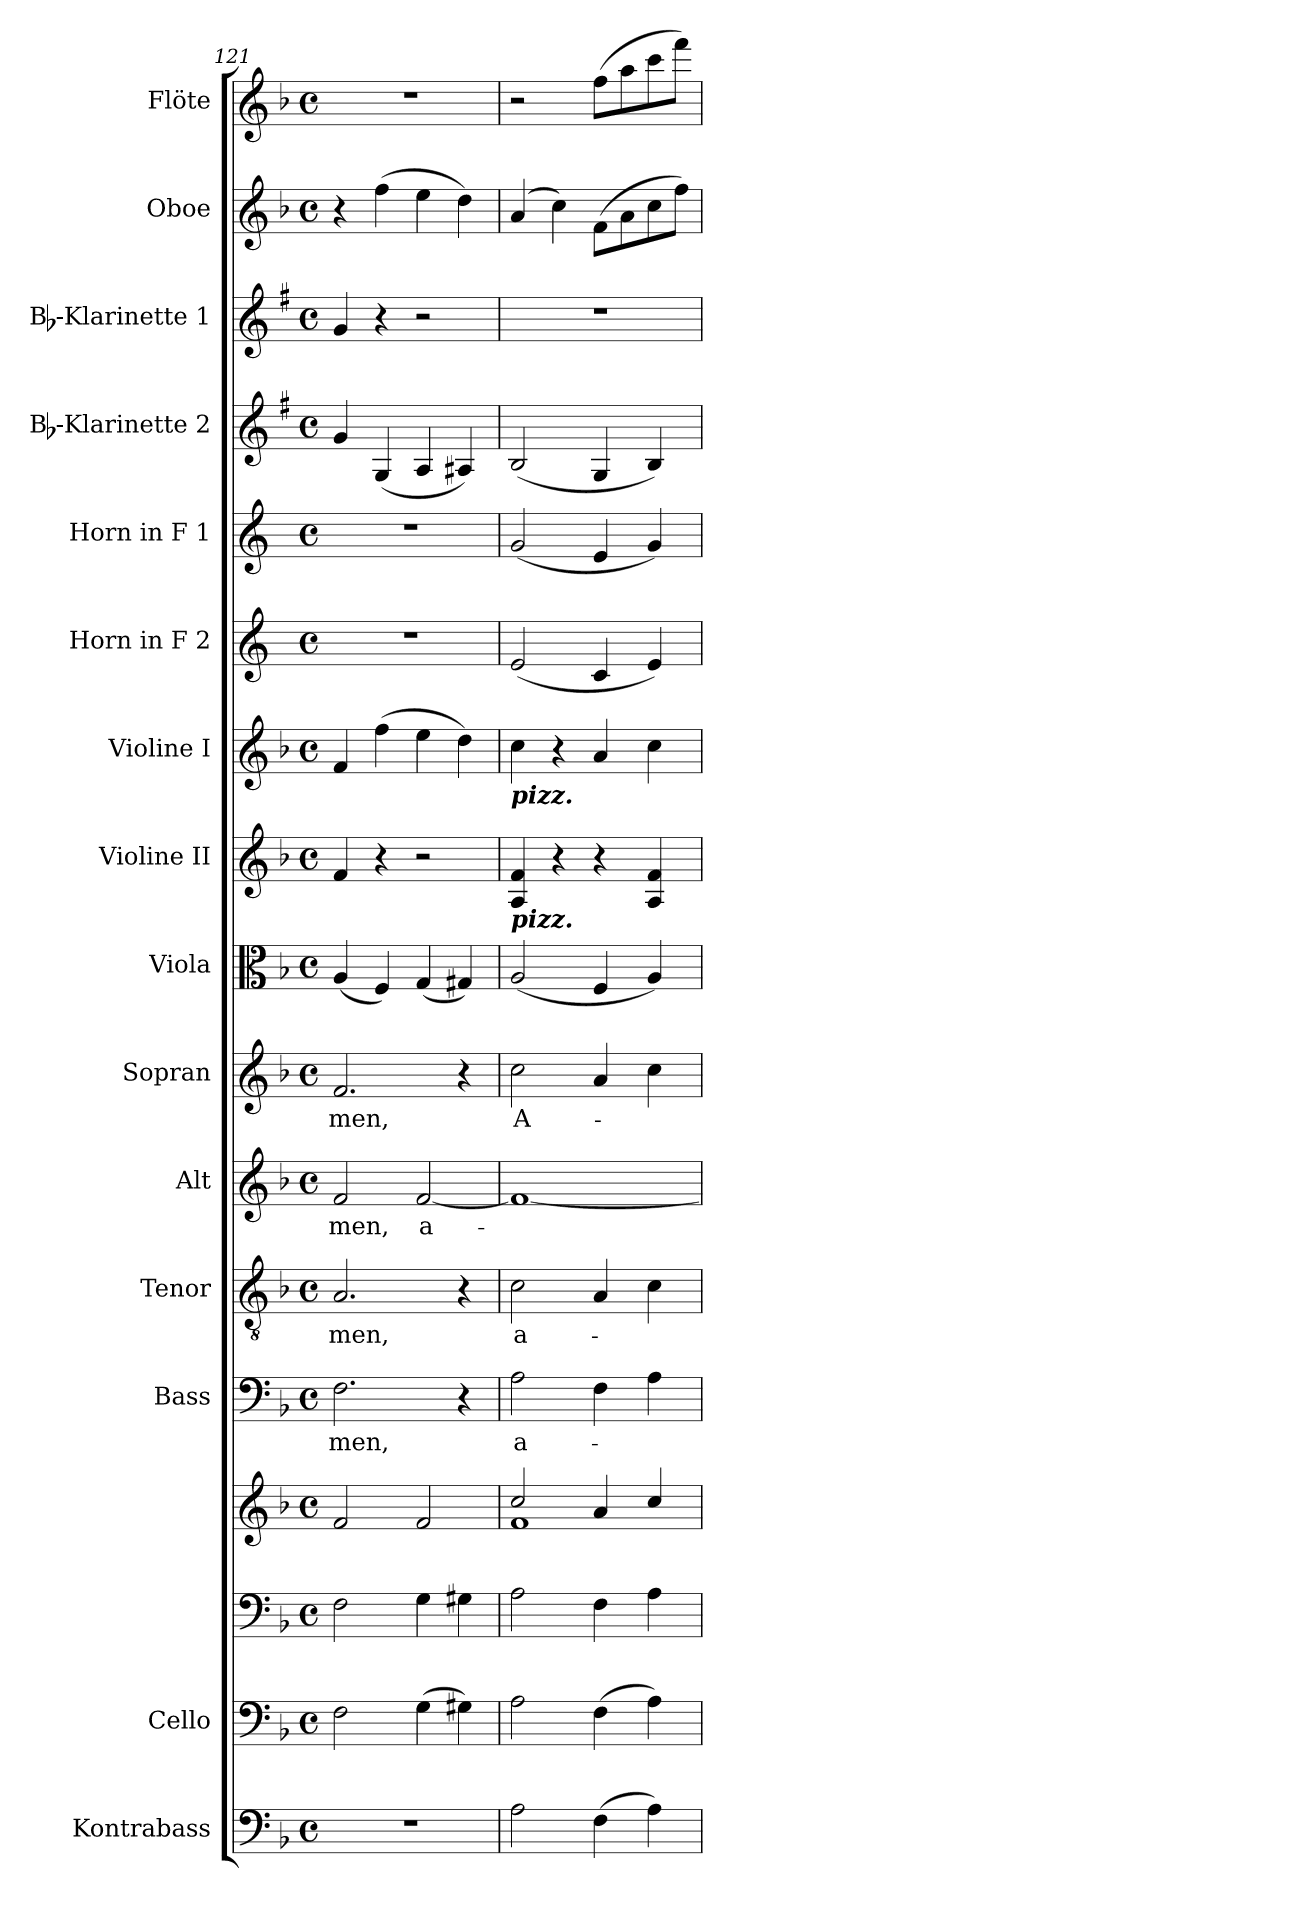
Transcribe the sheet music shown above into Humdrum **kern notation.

**kern	**kern	**kern	**kern	**kern	**text	**kern	**text	**kern	**text	**kern	**text	**kern	**kern	**kern	**kern	**kern	**kern	**kern	**kern	**kern
*part16	*part15	*part14	*part14	*part13	*part13	*part12	*part12	*part11	*part11	*part10	*part10	*part9	*part8	*part7	*part6	*part5	*part4	*part3	*part2	*part1
*staff17	*staff16	*staff15	*staff14	*staff13	*staff13	*staff12	*staff12	*staff11	*staff11	*staff10	*staff10	*staff9	*staff8	*staff7	*staff6	*staff5	*staff4	*staff3	*staff2	*staff1
*I"Kontrabass	*I"Cello	*	*	*I"Bass	*	*I"Tenor	*	*I"Alt	*	*I"Sopran	*	*I"Viola	*I"Violine II	*I"Violine I	*I"Horn in F 2	*I"Horn in F 1	*I"Bb-Klarinette 2	*I"Bb-Klarinette 1	*I"Oboe	*I"Flöte
*I'Kb.	*	*	*	*I'B.	*	*I'T.	*	*I'A.	*	*I'S.	*	*I'Vla.	*I'Vl. II	*I'Vl. I	*	*	*I'Bb Kl. 2	*I'Bb Kl. 1	*I'Ob.	*I'Fl.
*clefF4	*clefF4	*clefF4	*clefG2	*clefF4	*	*clefGv2	*	*clefG2	*	*clefG2	*	*clefC3	*clefG2	*clefG2	*clefG2	*clefG2	*clefG2	*clefG2	*clefG2	*clefG2
*ITrd7c12	*	*	*	*	*	*	*	*	*	*	*	*	*	*	*ITrd4c7	*ITrd4c7	*ITrd1c2	*ITrd1c2	*	*
*k[b-]	*k[b-]	*k[b-]	*k[b-]	*k[b-]	*	*k[b-]	*	*k[b-]	*	*k[b-]	*	*k[b-]	*k[b-]	*k[b-]	*k[b-]	*k[b-]	*k[b-]	*k[b-]	*k[b-]	*k[b-]
*F:	*F:	*F:	*F:	*F:	*	*F:	*	*F:	*	*F:	*	*F:	*F:	*F:	*F:	*F:	*F:	*F:	*F:	*F:
*M4/4	*M4/4	*M4/4	*M4/4	*M4/4	*	*M4/4	*	*M4/4	*	*M4/4	*	*M4/4	*M4/4	*M4/4	*M4/4	*M4/4	*M4/4	*M4/4	*M4/4	*M4/4
*met(c)	*met(c)	*met(c)	*met(c)	*met(c)	*	*met(c)	*	*met(c)	*	*met(c)	*	*met(c)	*met(c)	*met(c)	*met(c)	*met(c)	*met(c)	*met(c)	*met(c)	*met(c)
=121	=121	=121	=121	=121	=121	=121	=121	=121	=121	=121	=121	=121	=121	=121	=121	=121	=121	=121	=121	=121
!	!	!	!	!	!LO:LY:b	!	!LO:LY:b	!	!LO:LY:b	!	!LO:LY:b	!	!	!	!	!	!	!	!	!
1r	2F\	2F\	2f/	2.F\	-men,	2.A/	-men,	2f/	-men,	2.f/	-men,	(<4A/	4f/	4f/	1r	1r	4f/	4f/	4r	1r
.	.	.	.	.	.	.	.	.	.	.	.	4F/)	4r	(>4ff\	.	.	(<4F/	4r	(>4ff\	.
!	!	!	!	!	!	!	!	!	!LO:LY:b	!	!	!	!	!	!	!	!	!	!	!
.	(>4G\	4G\	2f/	.	.	.	.	[2f/	a-	.	.	(<4G/	2r	4ee\	.	.	4G/	2r	4ee\	.
.	4G#X\)	4G#X\	.	4r	.	4r	.	.	.	4r	.	4G#X/)	.	4dd\)	.	.	4G#X/)	.	4dd\)	.
!!LO:PB:g=z
=122	=122	=122	=122	=122	=122	=122	=122	=122	=122	=122	=122	=122	=122	=122	=122	=122	=122	=122	=122	=122
*	*	*	*^	*	*	*	*	*	*	*	*	*	*	*	*	*	*	*	*	*
!	!	!	!	!	!	!	!	!	!	!	!	!	!	!	!LO:TX:b:Bi:t=pizz.	!	!	!	!	!	!
!	!	!	!	!	!	!	!	!	!	!	!	!	!	!LO:TX:b:Bi:t=pizz.	!	!	!	!	!	!	!
!	!	!	!	!	!	!LO:LY:b	!	!LO:LY:b	!	!	!	!LO:LY:b	!	!	!	!	!	!	!	!	!
2AA\	2A\	2A\	2cc/	1f	2A\	a-	2c\	a-	1f_	.	2cc\	A-	(<2A/	4A/ 4f/	4cc\	(<2A/	(<2c/	(<2A/	1r	(4a/	2r
.	.	.	.	.	.	.	.	.	.	.	.	.	.	4r	4r	.	.	.	.	4cc\)	.
(>4FF\	(>4F\	4F\	4a/	.	4F\	.	4A/	.	.	.	4a/	.	4F/	4r	4a/	4F/	4A/	4F/	.	(>8f\L	(>8ff\L
.	.	.	.	.	.	.	.	.	.	.	.	.	.	.	.	.	.	.	.	8a\	8aa\
4AA\)	4A\)	4A\	4cc/	.	4A\	.	4c\	.	.	.	4cc\	.	4A/)	4A/ 4f/	4cc\	4A/)	4c/)	4A/)	.	8cc\	8ccc\
.	.	.	.	.	.	.	.	.	.	.	.	.	.	.	.	.	.	.	.	8ff\J)	8fff\J)
*	*	*	*v	*v	*	*	*	*	*	*	*	*	*	*	*	*	*	*	*	*	*
=	=	=	=	=	=	=	=	=	=	=	=	=	=	=	=	=	=	=	=	=
*-	*-	*-	*-	*-	*-	*-	*-	*-	*-	*-	*-	*-	*-	*-	*-	*-	*-	*-	*-	*-
